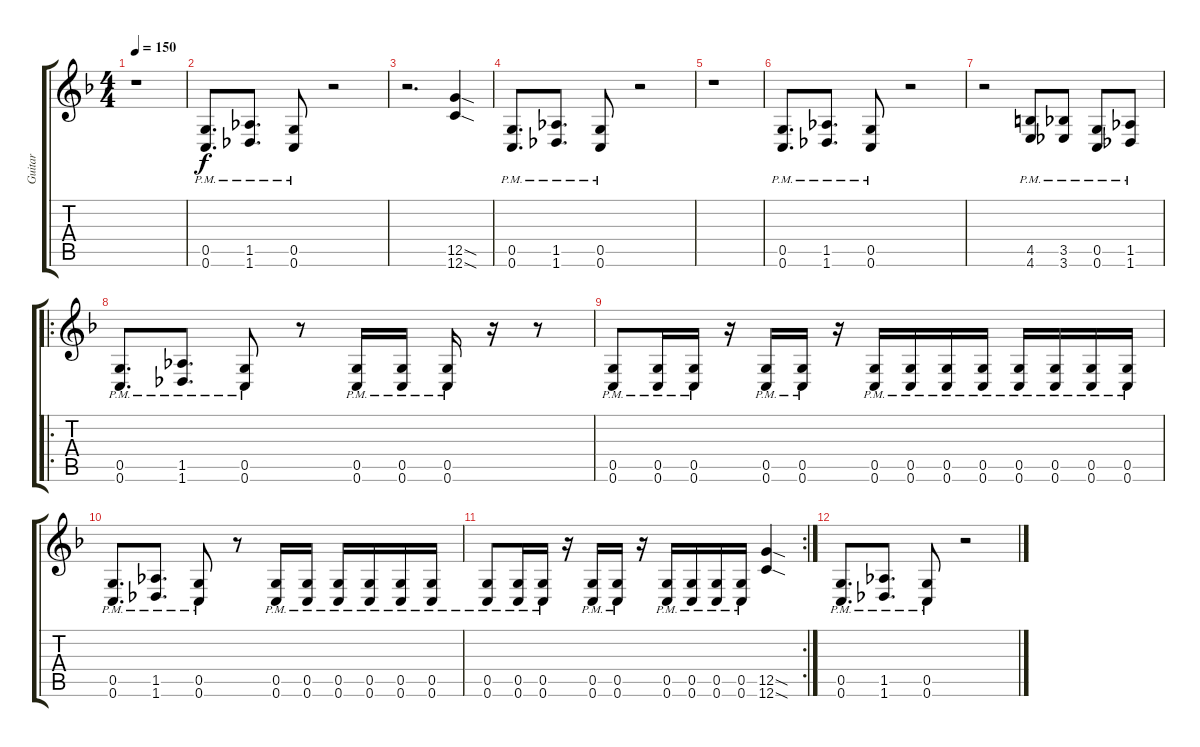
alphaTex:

\track ("Guitar" "Guitar") {instrument distortionguitar}
\staff {score tabs}
\tuning (D4 A3 F3 C3 G2 C2) {hide}
\ts (4 4)
\tempo 150
\clef g2
\ks dminor
r.1{dy f} |
(0.5{pm} 0.6{pm}).8{d} (1.5{pm} 1.6{pm}).8{d} (0.5{pm} 0.6{pm}).8 r.2 |
r.2{d} (12.5{sod} 12.6{sod}).4 |
(0.5{pm} 0.6{pm}).8{d} (1.5{pm} 1.6{pm}).8{d} (0.5{pm} 0.6{pm}).8 r.2 |
r.1 |
(0.5{pm} 0.6{pm}).8{d} (1.5{pm} 1.6{pm}).8{d} (0.5{pm} 0.6{pm}).8 r.2 |
r.2 (4.5{pm} 4.6{pm}).8 (3.5{pm} 3.6{pm}).8 (0.5{pm} 0.6{pm}).8 (1.5{pm} 1.6{pm}).8 |
\ro
(0.5{pm} 0.6{pm}).8{d} (1.5{pm} 1.6{pm}).8{d} (0.5{pm} 0.6{pm}).8 r.8 (0.5{pm} 0.6{pm}).16 (0.5{pm} 0.6{pm}).16 (0.5{pm} 0.6{pm}).16 r.16 r.8 |
(0.5{pm} 0.6{pm}).8 (0.5{pm} 0.6{pm}).16 (0.5{pm} 0.6{pm}).16 r.16 (0.5{pm} 0.6{pm}).16 (0.5{pm} 0.6{pm}).16 r.16 (0.5{pm} 0.6{pm}).16 (0.5{pm} 0.6{pm}).16 (0.5{pm} 0.6{pm}).16 (0.5{pm} 0.6{pm}).16 (0.5{pm} 0.6{pm}).16 (0.5{pm} 0.6{pm}).16 (0.5{pm} 0.6{pm}).16 (0.5{pm} 0.6{pm}).16 |
(0.5{pm} 0.6{pm}).8{d} (1.5{pm} 1.6{pm}).8{d} (0.5{pm} 0.6{pm}).8 r.8 (0.5{pm} 0.6{pm}).16 (0.5{pm} 0.6{pm}).16 (0.5{pm} 0.6{pm}).16 (0.5{pm} 0.6{pm}).16 (0.5{pm} 0.6{pm}).16 (0.5{pm} 0.6{pm}).16 |
\rc 2
(0.5{pm} 0.6{pm}).8 (0.5{pm} 0.6{pm}).16 (0.5{pm} 0.6{pm}).16 r.16 (0.5{pm} 0.6{pm}).16 (0.5{pm} 0.6{pm}).16 r.16 (0.5{pm} 0.6{pm}).16 (0.5{pm} 0.6{pm}).16 (0.5{pm} 0.6{pm}).16 (0.5{pm} 0.6{pm}).16 (12.5{sod} 12.6{sod}).4 |
(0.5{pm} 0.6{pm}).8{d} (1.5{pm} 1.6{pm}).8{d} (0.5{pm} 0.6{pm}).8 r.2
